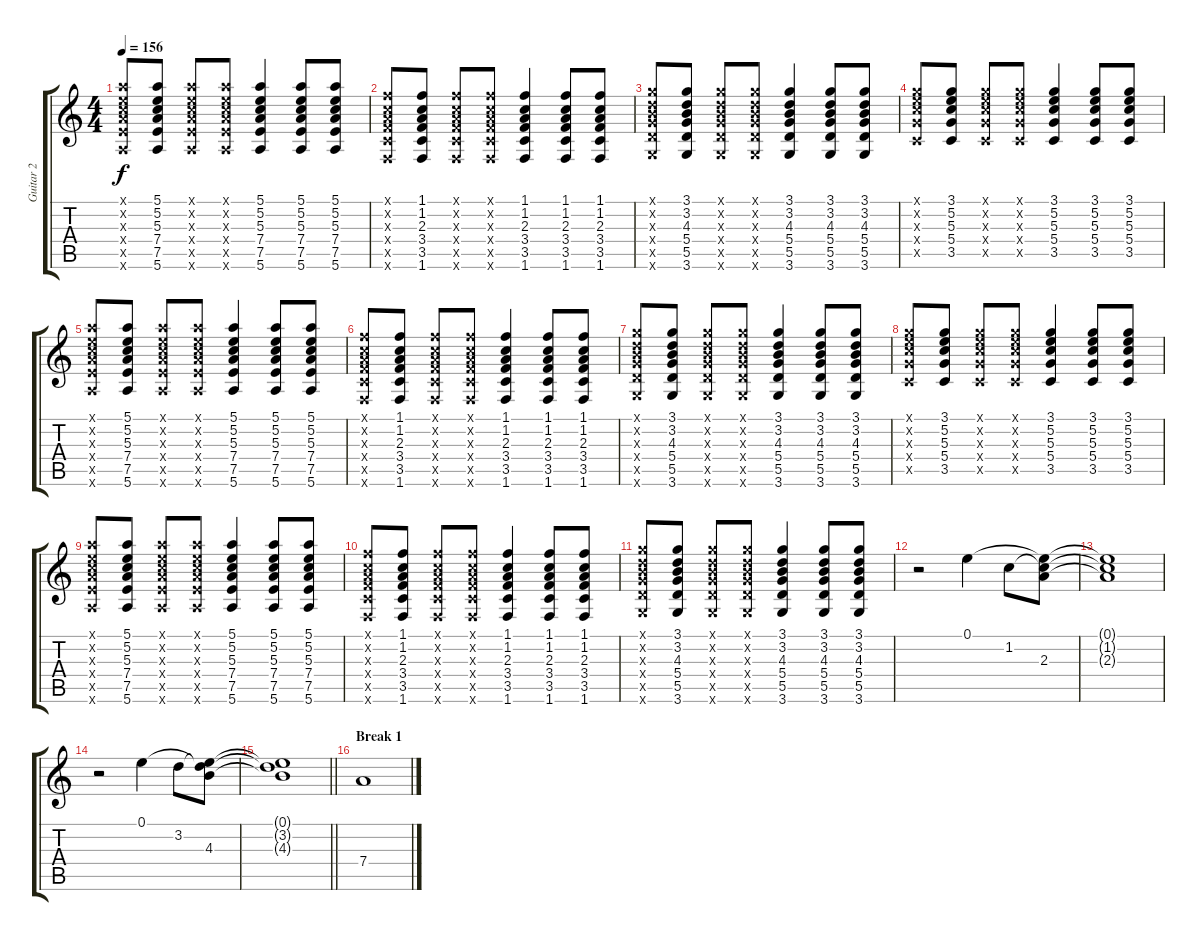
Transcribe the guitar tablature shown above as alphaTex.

\track ("Guitar 2" "Guitar 2") {instrument overdrivenguitar}
\staff {score tabs}
\tuning (E4 B3 G3 D3 A2 E2) {hide}
\ts (4 4)
\tempo 156
\clef g2
\ks c
(5.1{x} 5.2{x} 5.3{x} 7.4{x} 7.5{x} 5.6{x}).8{dy f} (5.1 5.2 5.3 7.4 7.5 5.6).8 (5.1{x} 5.2{x} 5.3{x} 7.4{x} 7.5{x} 5.6{x}).8 (5.1{x} 5.2{x} 5.3{x} 7.4{x} 7.5{x} 5.6{x}).8 (5.1 5.2 5.3 7.4 7.5 5.6).4 (5.1 5.2 5.3 7.4 7.5 5.6).8 (5.1 5.2 5.3 7.4 7.5 5.6).8 |
(1.1{x} 1.2{x} 2.3{x} 3.4{x} 3.5{x} 1.6{x}).8 (1.1 1.2 2.3 3.4 3.5 1.6).8 (1.1{x} 1.2{x} 2.3{x} 3.4{x} 3.5{x} 1.6{x}).8 (1.1{x} 1.2{x} 2.3{x} 3.4{x} 3.5{x} 1.6{x}).8 (1.1 1.2 2.3 3.4 3.5 1.6).4 (1.1 1.2 2.3 3.4 3.5 1.6).8 (1.1 1.2 2.3 3.4 3.5 1.6).8 |
(3.1{x} 3.2{x} 4.3{x} 5.4{x} 5.5{x} 3.6{x}).8 (3.1 3.2 4.3 5.4 5.5 3.6).8 (3.1{x} 3.2{x} 4.3{x} 5.4{x} 5.5{x} 3.6{x}).8 (3.1{x} 3.2{x} 4.3{x} 5.4{x} 5.5{x} 3.6{x}).8 (3.1 3.2 4.3 5.4 5.5 3.6).4 (3.1 3.2 4.3 5.4 5.5 3.6).8 (3.1 3.2 4.3 5.4 5.5 3.6).8 |
(3.1{x} 5.2{x} 5.3{x} 5.4{x} 3.5{x}).8 (3.1 5.2 5.3 5.4 3.5).8 (3.1{x} 5.2{x} 5.3{x} 5.4{x} 3.5{x}).8 (3.1{x} 5.2{x} 5.3{x} 5.4{x} 3.5{x}).8 (3.1 5.2 5.3 5.4 3.5).4 (3.1 5.2 5.3 5.4 3.5).8 (3.1 5.2 5.3 5.4 3.5).8 |
(5.1{x} 5.2{x} 5.3{x} 7.4{x} 7.5{x} 5.6{x}).8 (5.1 5.2 5.3 7.4 7.5 5.6).8 (5.1{x} 5.2{x} 5.3{x} 7.4{x} 7.5{x} 5.6{x}).8 (5.1{x} 5.2{x} 5.3{x} 7.4{x} 7.5{x} 5.6{x}).8 (5.1 5.2 5.3 7.4 7.5 5.6).4 (5.1 5.2 5.3 7.4 7.5 5.6).8 (5.1 5.2 5.3 7.4 7.5 5.6).8 |
(1.1{x} 1.2{x} 2.3{x} 3.4{x} 3.5{x} 1.6{x}).8 (1.1 1.2 2.3 3.4 3.5 1.6).8 (1.1{x} 1.2{x} 2.3{x} 3.4{x} 3.5{x} 1.6{x}).8 (1.1{x} 1.2{x} 2.3{x} 3.4{x} 3.5{x} 1.6{x}).8 (1.1 1.2 2.3 3.4 3.5 1.6).4 (1.1 1.2 2.3 3.4 3.5 1.6).8 (1.1 1.2 2.3 3.4 3.5 1.6).8 |
(3.1{x} 3.2{x} 4.3{x} 5.4{x} 5.5{x} 3.6{x}).8 (3.1 3.2 4.3 5.4 5.5 3.6).8 (3.1{x} 3.2{x} 4.3{x} 5.4{x} 5.5{x} 3.6{x}).8 (3.1{x} 3.2{x} 4.3{x} 5.4{x} 5.5{x} 3.6{x}).8 (3.1 3.2 4.3 5.4 5.5 3.6).4 (3.1 3.2 4.3 5.4 5.5 3.6).8 (3.1 3.2 4.3 5.4 5.5 3.6).8 |
(3.1{x} 5.2{x} 5.3{x} 5.4{x} 3.5{x}).8 (3.1 5.2 5.3 5.4 3.5).8 (3.1{x} 5.2{x} 5.3{x} 5.4{x} 3.5{x}).8 (3.1{x} 5.2{x} 5.3{x} 5.4{x} 3.5{x}).8 (3.1 5.2 5.3 5.4 3.5).4 (3.1 5.2 5.3 5.4 3.5).8 (3.1 5.2 5.3 5.4 3.5).8 |
(5.1{x} 5.2{x} 5.3{x} 7.4{x} 7.5{x} 5.6{x}).8 (5.1 5.2 5.3 7.4 7.5 5.6).8 (5.1{x} 5.2{x} 5.3{x} 7.4{x} 7.5{x} 5.6{x}).8 (5.1{x} 5.2{x} 5.3{x} 7.4{x} 7.5{x} 5.6{x}).8 (5.1 5.2 5.3 7.4 7.5 5.6).4 (5.1 5.2 5.3 7.4 7.5 5.6).8 (5.1 5.2 5.3 7.4 7.5 5.6).8 |
(1.1{x} 1.2{x} 2.3{x} 3.4{x} 3.5{x} 1.6{x}).8 (1.1 1.2 2.3 3.4 3.5 1.6).8 (1.1{x} 1.2{x} 2.3{x} 3.4{x} 3.5{x} 1.6{x}).8 (1.1{x} 1.2{x} 2.3{x} 3.4{x} 3.5{x} 1.6{x}).8 (1.1 1.2 2.3 3.4 3.5 1.6).4 (1.1 1.2 2.3 3.4 3.5 1.6).8 (1.1 1.2 2.3 3.4 3.5 1.6).8 |
(3.1{x} 3.2{x} 4.3{x} 5.4{x} 5.5{x} 3.6{x}).8 (3.1 3.2 4.3 5.4 5.5 3.6).8 (3.1{x} 3.2{x} 4.3{x} 5.4{x} 5.5{x} 3.6{x}).8 (3.1{x} 3.2{x} 4.3{x} 5.4{x} 5.5{x} 3.6{x}).8 (3.1 3.2 4.3 5.4 5.5 3.6).4 (3.1 3.2 4.3 5.4 5.5 3.6).8 (3.1 3.2 4.3 5.4 5.5 3.6).8 |
r.2 0.1.4 1.2.8 (0.1{t} 1.2{t} 2.3).8 |
(0.1{t} 1.2{t} 2.3{t}).1 |
r.2 0.1.4 3.2.8 (0.1{t} 3.2{t} 4.3).8 |
\barLineRight lightlight
(0.1{t} 3.2{t} 4.3{t}).1 |
\section ("" "Break 1")
7.4.1
